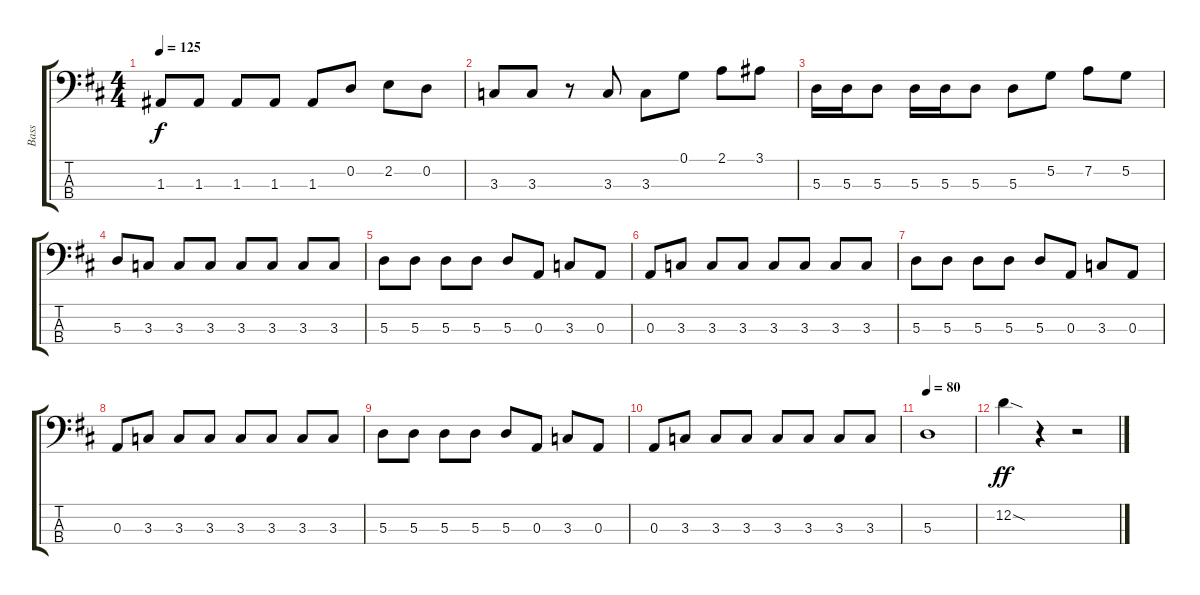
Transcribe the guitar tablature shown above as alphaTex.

\track ("Bass" "Bass") {instrument electricbassfinger}
\staff {score tabs}
\tuning (G2 D2 A1 E1) {hide}
\ts (4 4)
\tempo 125
\clef f4
\ks d
1.3.8{dy f} 1.3.8 1.3.8 1.3.8 1.3.8 0.2.8 2.2.8 0.2.8 |
3.3.8 3.3.8 r.8 3.3.8 3.3.8 0.1.8 2.1.8 3.1.8 |
5.3.16 5.3.16 5.3.8 5.3.16 5.3.16 5.3.8 5.3.8 5.2.8 7.2.8 5.2.8 |
5.3.8 3.3.8 3.3.8 3.3.8 3.3.8 3.3.8 3.3.8 3.3.8 |
5.3.8 5.3.8 5.3.8 5.3.8 5.3.8 0.3.8 3.3.8 0.3.8 |
0.3.8 3.3.8 3.3.8 3.3.8 3.3.8 3.3.8 3.3.8 3.3.8 |
5.3.8 5.3.8 5.3.8 5.3.8 5.3.8 0.3.8 3.3.8 0.3.8 |
0.3.8 3.3.8 3.3.8 3.3.8 3.3.8 3.3.8 3.3.8 3.3.8 |
5.3.8 5.3.8 5.3.8 5.3.8 5.3.8 0.3.8 3.3.8 0.3.8 |
0.3.8 3.3.8 3.3.8 3.3.8 3.3.8 3.3.8 3.3.8 3.3.8 |
\tempo 80
5.3.1 |
12.2{sod}.4{dy ff} r.4 r.2
